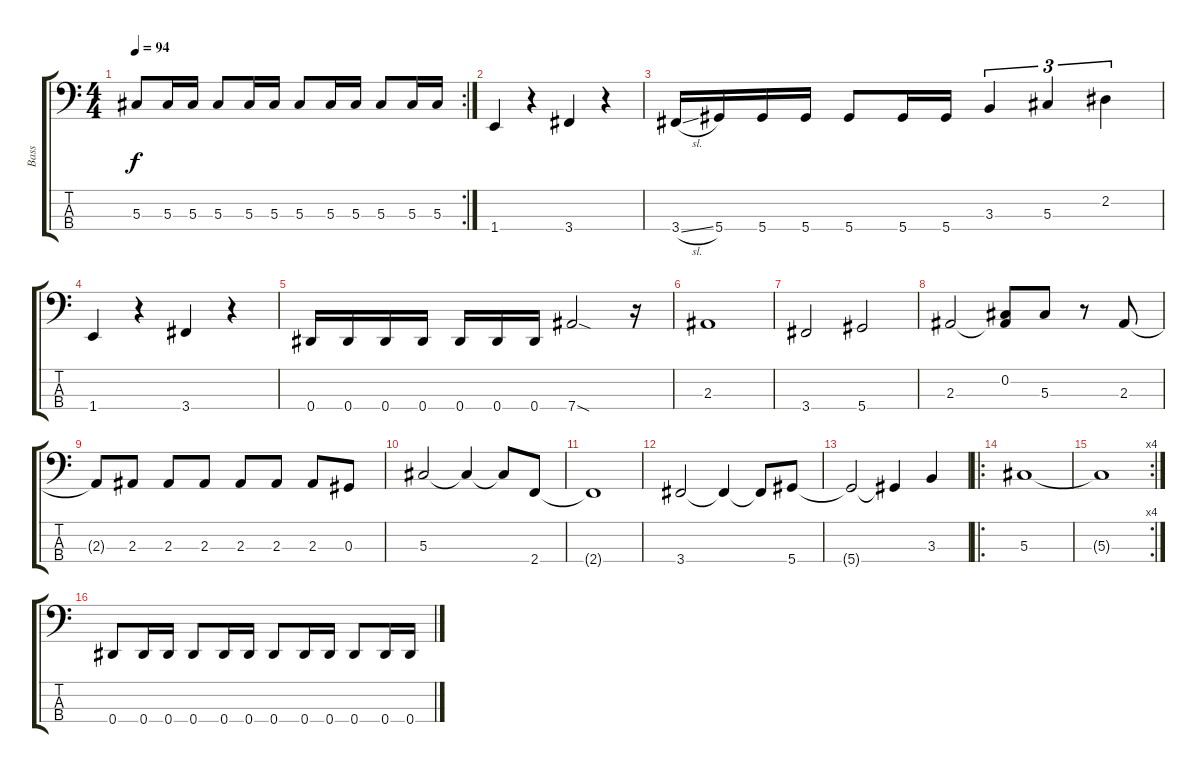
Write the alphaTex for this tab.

\track ("Bass" "Bass") {instrument electricbassfinger}
\staff {score tabs}
\tuning (Gb2 Db2 Ab1 Eb1) {hide}
\rc 2
\ts (4 4)
\tempo 94
\clef f4
\ks c
5.3.8{dy f} 5.3.16 5.3.16 5.3.8 5.3.16 5.3.16 5.3.8 5.3.16 5.3.16 5.3.8 5.3.16 5.3.16 |
1.4.4 r.4 3.4.4 r.4 |
3.4{sl}.16 5.4.16 5.4.16 5.4.16 5.4.8 5.4.16 5.4.16 3.3.4{tu (3 2)} 5.3.4{tu (3 2)} 2.2.4{tu (3 2)} |
1.4.4 r.4 3.4.4 r.4 |
0.4.16 0.4.16 0.4.16 0.4.16 0.4.16 0.4.16 0.4.16 7.4{sod}.2 r.16 |
2.3.1 |
3.4.2 5.4.2 |
2.3.2 (0.2 2.3{t}).8 5.3.8 r.8 2.3.8 |
2.3{t}.8 2.3.8 2.3.8 2.3.8 2.3.8 2.3.8 2.3.8 0.3.8 |
5.3.2 5.3{t}.4 5.3{t}.8 2.4.8 |
2.4{t}.1 |
3.4.2 3.4{t}.4 3.4{t}.8 5.4.8 |
5.4{t}.2 5.4{t}.4 3.3.4 |
\ro
5.3.1 |
\rc 4
5.3{t}.1 |
0.4.8 0.4.16 0.4.16 0.4.8 0.4.16 0.4.16 0.4.8 0.4.16 0.4.16 0.4.8 0.4.16 0.4.16
